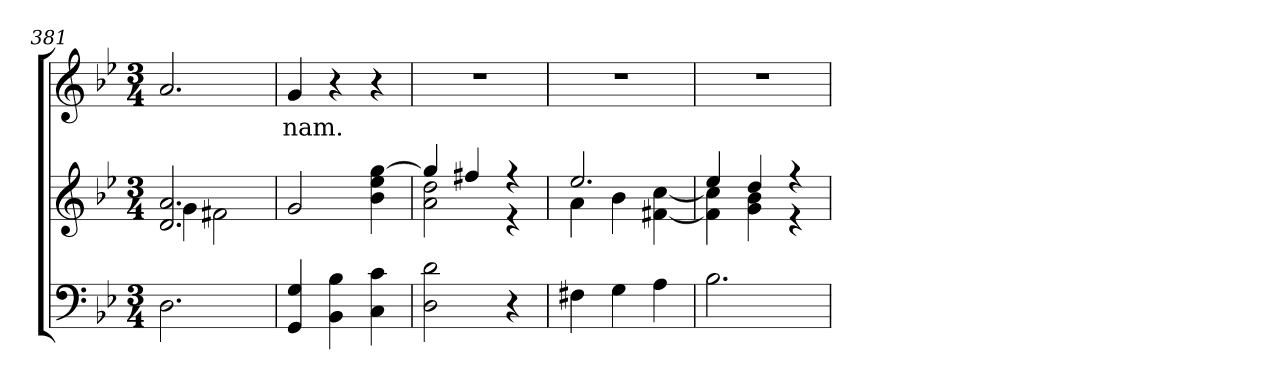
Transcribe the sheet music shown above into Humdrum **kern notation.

**kern	**kern	**kern	**text
*part2	*part2	*part1	*part1
*staff3	*staff2	*staff1	*staff1
*clefF4	*clefG2	*clefG2	*
*	*	*ITrd7c12	*
*k[b-e-]	*k[b-e-]	*k[b-e-]	*
*B-:	*B-:	*B-:	*
*M3/4	*M3/4	*M3/4	*
=381	=381	=381	=381
*	*^	*	*
2.D\	2.d/ 2.a/	4g\	2.A/	.
.	.	2f#X\	.	.
!!LO:PB:g=z
=382	=382	=382	=382	=382
!	!	!	!	!LO:LY:b
*	*v	*v	*	*
4GG/ 4G/	2g/	4G/	-nam.
4BB-\ 4B-\	.	4r	.
4C\ 4c\	4b-\ 4ee-\ [4gg\	4r	.
=383	=383	=383	=383
*	*^	*	*
2D\ 2d\	4gg/]	2a\ 2dd\	2.r	.
.	4ff#X/	.	.	.
4r	4r	4r	.	.
=384	=384	=384	=384	=384
4F#X\	2.ee-/	4a\	2.r	.
4G\	.	4b-\	.	.
4A\	.	[<4f#X\ [<4cc\	.	.
=385	=385	=385	=385	=385
2.B-\	4ee-/	4f#\] 4cc\]	2.r	.
.	4dd/	4g\ 4b-\	.	.
.	4r	4r	.	.
*	*v	*v	*	*
=	=	=	=
*-	*-	*-	*-
